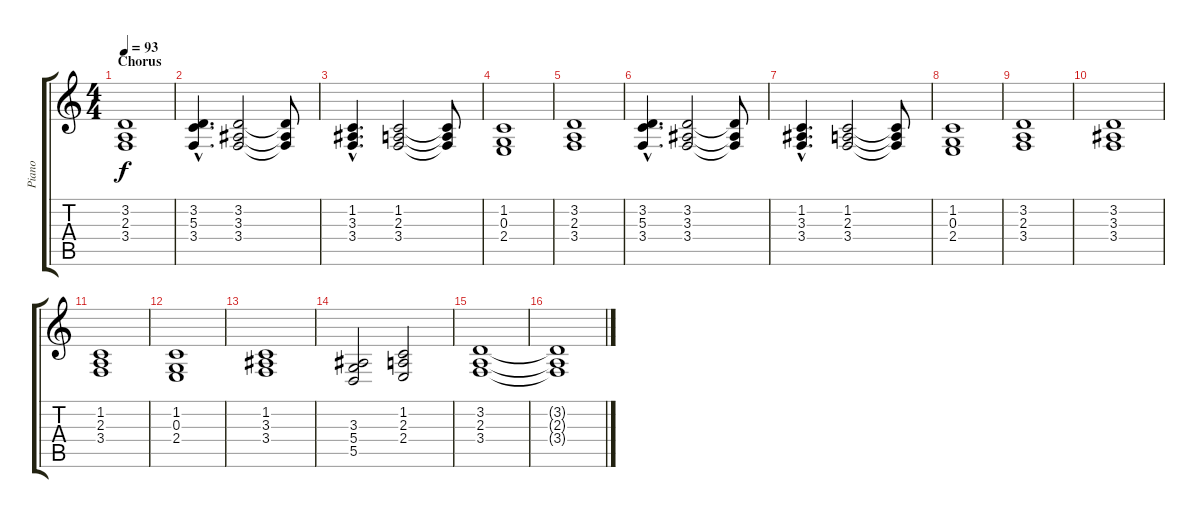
\track ("Piano" "Piano") {instrument electricpiano2}
\staff {score tabs}
\tuning (E4 B3 G3 D3 A2 E2) {hide}
\ts (4 4)
\section ("" "Chorus")
\tempo 93
\clef g2
\ks c
(3.2 2.3 3.4).1{dy f} |
(3.2{hac} 5.3{hac} 3.4{hac}).4{d} (3.2 3.3 3.4).2 (3.2{t} 3.3{t} 3.4{t}).8 |
(1.2{hac} 3.3{hac} 3.4{hac}).4{d} (1.2 2.3 3.4).2 (1.2{t} 2.3{t} 3.4{t}).8 |
(1.2 0.3 2.4).1 |
(3.2 2.3 3.4).1 |
(3.2{hac} 5.3{hac} 3.4{hac}).4{d} (3.2 3.3 3.4).2 (3.2{t} 3.3{t} 3.4{t}).8 |
(1.2{hac} 3.3{hac} 3.4{hac}).4{d} (1.2 2.3 3.4).2 (1.2{t} 2.3{t} 3.4{t}).8 |
(1.2 0.3 2.4).1 |
(3.2 2.3 3.4).1 |
(3.2 3.3 3.4).1 |
(1.2 2.3 3.4).1 |
(1.2 0.3 2.4).1 |
(1.2 3.3 3.4).1 |
(3.3 5.4 5.5).2 (1.2 2.3 2.4).2 |
(3.2 2.3 3.4).1 |
(3.2{t} 2.3{t} 3.4{t}).1
